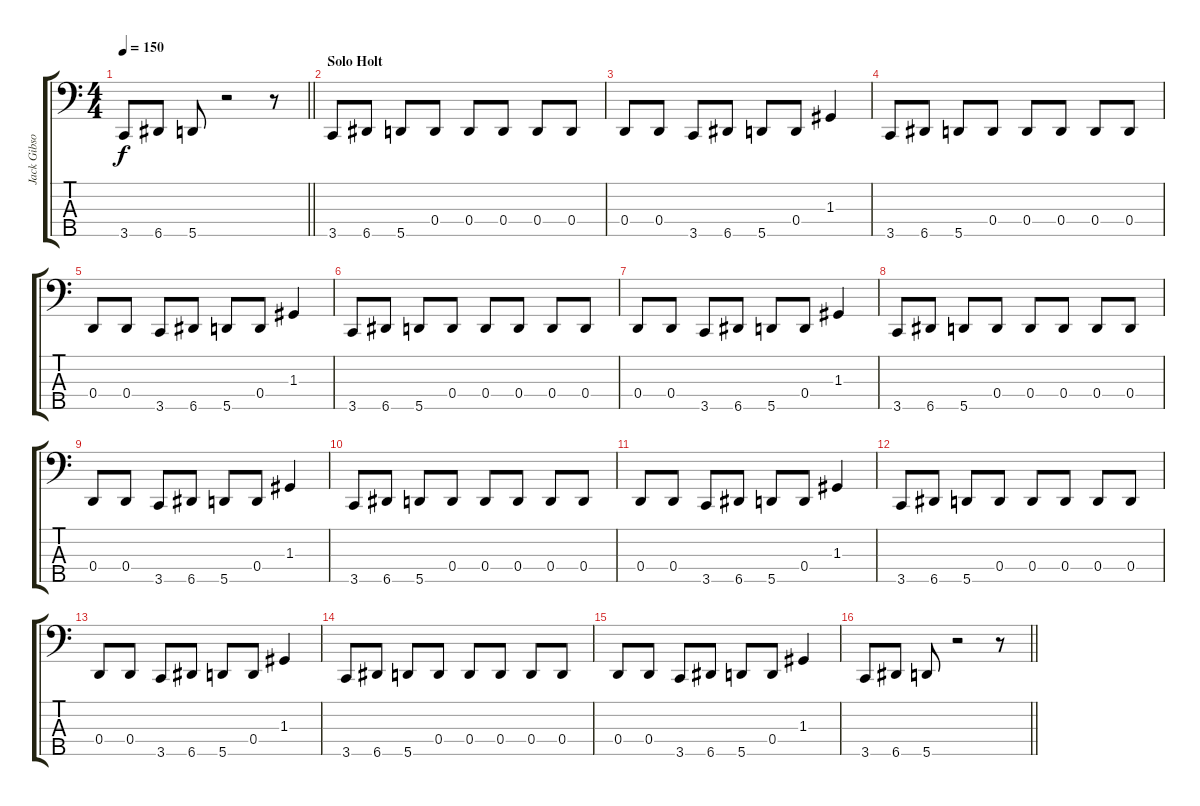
\track ("Jack Gibson" "Jack Gibso") {instrument electricbassfinger}
\staff {score tabs}
\tuning (F2 C2 G1 D1 A0) {hide}
\ts (4 4)
\tempo 150
\clef f4
\barLineRight lightlight
\ks c
3.5.8{dy f} 6.5.8 5.5.8 r.2 r.8 |
\section ("" "Solo Holt")
3.5.8 6.5.8 5.5.8 0.4.8 0.4.8 0.4.8 0.4.8 0.4.8 |
0.4.8 0.4.8 3.5.8 6.5.8 5.5.8 0.4.8 1.3.4 |
3.5.8 6.5.8 5.5.8 0.4.8 0.4.8 0.4.8 0.4.8 0.4.8 |
0.4.8 0.4.8 3.5.8 6.5.8 5.5.8 0.4.8 1.3.4 |
3.5.8 6.5.8 5.5.8 0.4.8 0.4.8 0.4.8 0.4.8 0.4.8 |
0.4.8 0.4.8 3.5.8 6.5.8 5.5.8 0.4.8 1.3.4 |
3.5.8 6.5.8 5.5.8 0.4.8 0.4.8 0.4.8 0.4.8 0.4.8 |
0.4.8 0.4.8 3.5.8 6.5.8 5.5.8 0.4.8 1.3.4 |
3.5.8 6.5.8 5.5.8 0.4.8 0.4.8 0.4.8 0.4.8 0.4.8 |
0.4.8 0.4.8 3.5.8 6.5.8 5.5.8 0.4.8 1.3.4 |
3.5.8 6.5.8 5.5.8 0.4.8 0.4.8 0.4.8 0.4.8 0.4.8 |
0.4.8 0.4.8 3.5.8 6.5.8 5.5.8 0.4.8 1.3.4 |
3.5.8 6.5.8 5.5.8 0.4.8 0.4.8 0.4.8 0.4.8 0.4.8 |
0.4.8 0.4.8 3.5.8 6.5.8 5.5.8 0.4.8 1.3.4 |
\barLineRight lightlight
3.5.8 6.5.8 5.5.8 r.2 r.8
